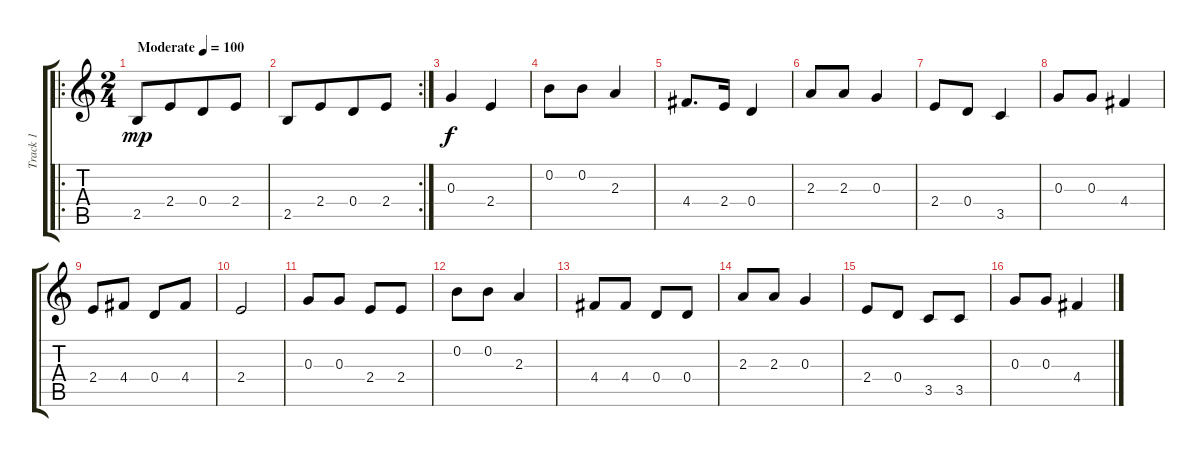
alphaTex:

\track ("Track 1" "Track 1") {instrument acousticguitarnylon}
\staff {score tabs}
\tuning (E4 B3 G3 D3 A2 E2) {hide}
\ro
\ts (2 4)
\tempo (100 "Moderate")
\clef g2
\ks c
2.5.8{dy mp instrument acousticguitarnylon beam merge} 2.4.8{beam merge} 0.4.8{beam merge} 2.4.8 |
\rc 2
2.5.8{beam merge} 2.4.8{beam merge} 0.4.8{beam merge} 2.4.8 |
0.3.4{dy f} 2.4.4 |
0.2.8 0.2.8 2.3.4 |
4.4.8{d} 2.4.16 0.4.4 |
2.3.8 2.3.8 0.3.4 |
2.4.8 0.4.8 3.5.4 |
0.3.8 0.3.8 4.4.4 |
2.4.8 4.4.8 0.4.8 4.4.8 |
2.4.2 |
0.3.8 0.3.8 2.4.8 2.4.8 |
0.2.8 0.2.8 2.3.4 |
4.4.8 4.4.8 0.4.8 0.4.8 |
2.3.8 2.3.8 0.3.4 |
2.4.8 0.4.8 3.5.8 3.5.8 |
0.3.8 0.3.8 4.4.4
